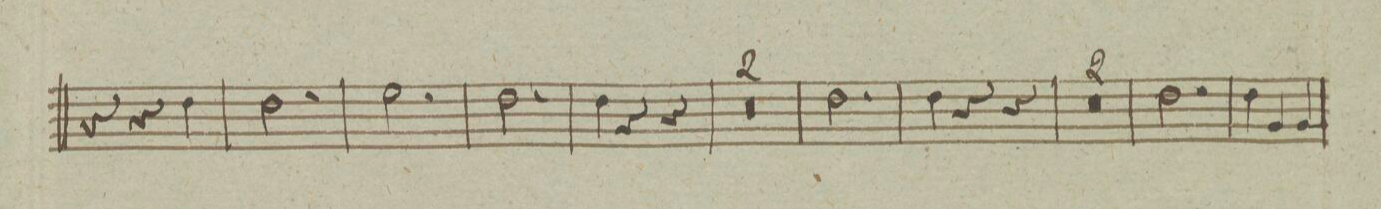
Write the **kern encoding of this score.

**kern	**dynam
*I"Cornu. Primo in F	*
*clefG2	*
*k[]	*
*M3/4	*
4r	.
4r	.
4g\	.
=126	=126
2.g\	.
=127	=127
2.a\	.
=128	=128
2.g\	.
=129	=129
4g\	.
4r	.
4r	.
=130	=130
1.r	.
=131	=131
=132	=132
2.g\	.
=133	=133
4g\	.
4r	.
4r	.
=134	=134
1.r	.
=135	=135
=136	=136
2.g\	.
=137	=137
4g\	.
4c/	.
4c/	.
=138	=138
*-	*-
